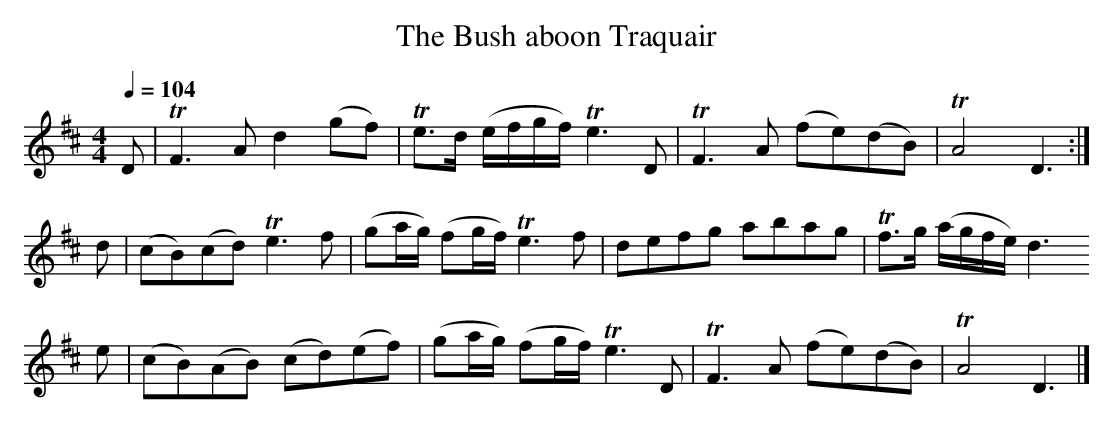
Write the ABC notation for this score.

X:1
T:The Bush aboon Traquair
M:4/4
L:1/8
Q:1/4=104
K:D
D|TF3   A   d2(gf) |Te>d    (e/f/g/f/) Te3D|TF3 A (fe)(dB)|TA4             D3:|
d|(cB)(cd) Te3  f  |(ga/g/) (fg/f/)    Te3f| defg  abag   |Tf>g (a/g/f/e/) d3
e|(cB)(AB) (cd)(ef)|(ga/g/) (fg/f/)    Te3D|TF3 A (fe)(dB)|TA4             D3|]
